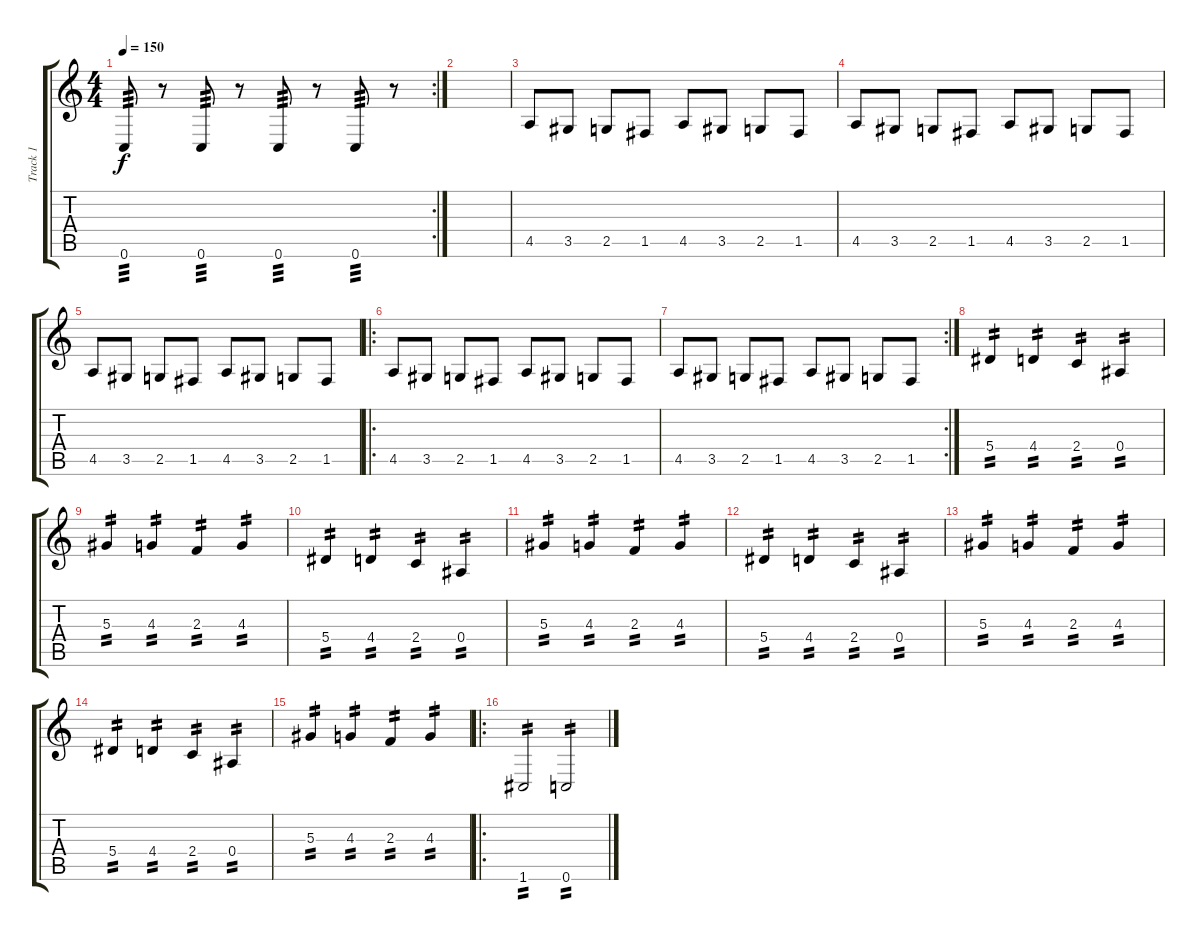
\track ("Track 1" "Track 1") {instrument distortionguitar}
\staff {score tabs}
\tuning (C4 G3 Eb3 Bb2 F2 C2) {hide}
\rc 2
\ts (4 4)
\tempo 150
\clef g2
\ks c
0.6.8{tp 3 dy f} r.8 0.6.8{tp 3} r.8 0.6.8{tp 3} r.8 0.6.8{tp 3} r.8 |
|
4.5.8 3.5.8 2.5.8 1.5.8 4.5.8 3.5.8 2.5.8 1.5.8 |
4.5.8 3.5.8 2.5.8 1.5.8 4.5.8 3.5.8 2.5.8 1.5.8 |
4.5.8 3.5.8 2.5.8 1.5.8 4.5.8 3.5.8 2.5.8 1.5.8 |
\ro
4.5.8 3.5.8 2.5.8 1.5.8 4.5.8 3.5.8 2.5.8 1.5.8 |
\rc 2
4.5.8 3.5.8 2.5.8 1.5.8 4.5.8 3.5.8 2.5.8 1.5.8 |
5.4.4{tp 2} 4.4.4{tp 2} 2.4.4{tp 2} 0.4.4{tp 2} |
5.3.4{tp 2} 4.3.4{tp 2} 2.3.4{tp 2} 4.3.4{tp 2} |
5.4.4{tp 2} 4.4.4{tp 2} 2.4.4{tp 2} 0.4.4{tp 2} |
5.3.4{tp 2} 4.3.4{tp 2} 2.3.4{tp 2} 4.3.4{tp 2} |
5.4.4{tp 2} 4.4.4{tp 2} 2.4.4{tp 2} 0.4.4{tp 2} |
5.3.4{tp 2} 4.3.4{tp 2} 2.3.4{tp 2} 4.3.4{tp 2} |
5.4.4{tp 2} 4.4.4{tp 2} 2.4.4{tp 2} 0.4.4{tp 2} |
5.3.4{tp 2} 4.3.4{tp 2} 2.3.4{tp 2} 4.3.4{tp 2} |
\ro
1.6.2{tp 2} 0.6.2{tp 2}
